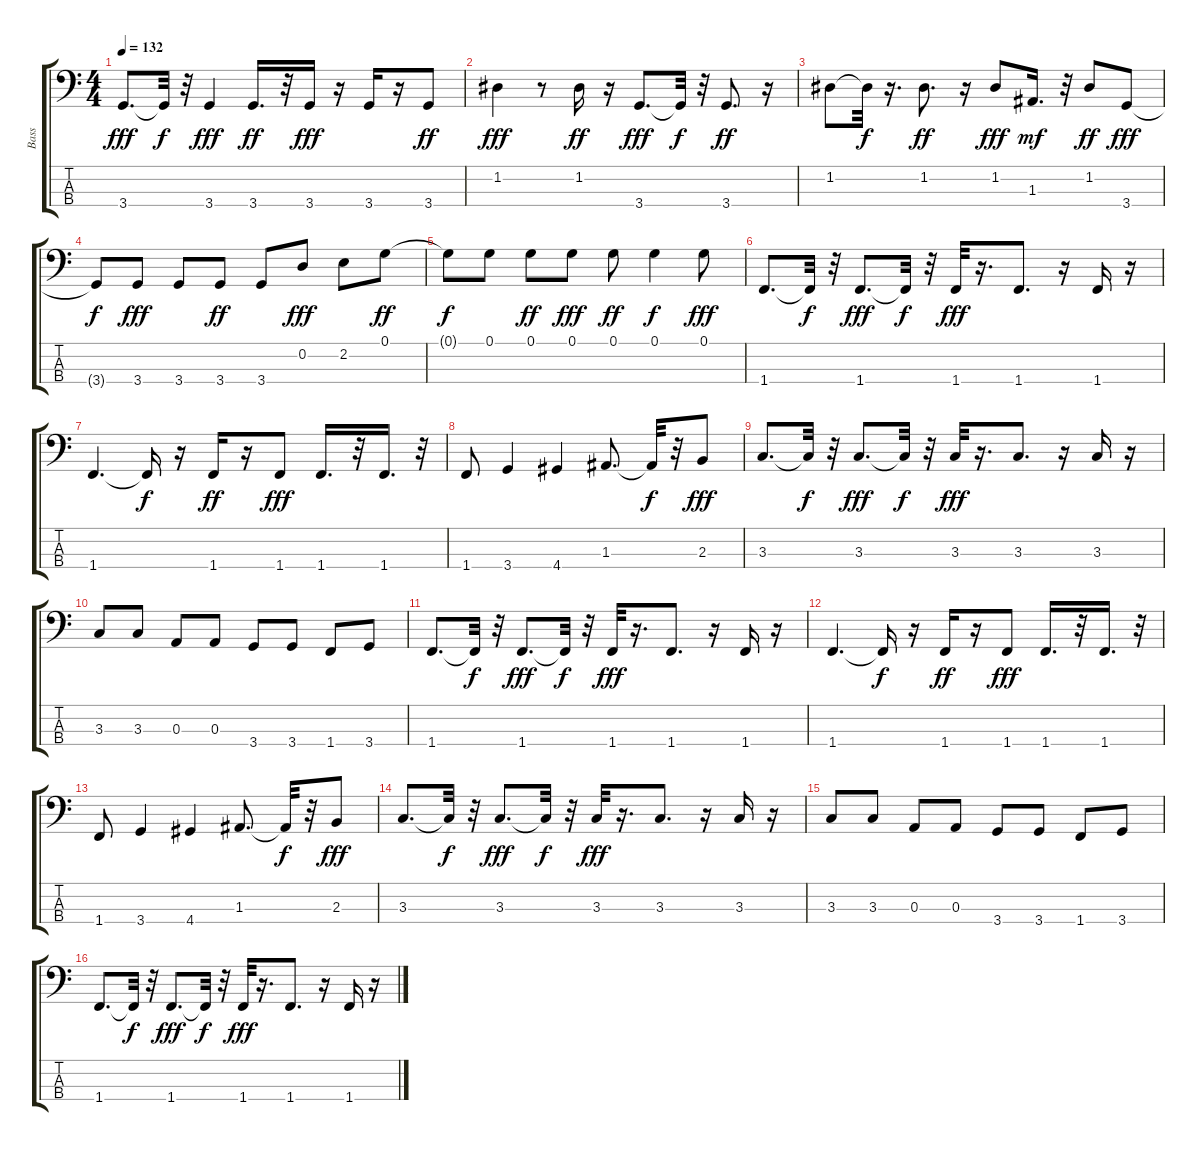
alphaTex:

\track ("Bass" "Bass") {instrument synthbass2}
\staff {score tabs}
\tuning (G2 D2 A1 E1) {hide}
\ts (4 4)
\tempo 132
\clef f4
\ks c
3.4.8{d dy fff} 3.4{t}.32{dy f} r.32 3.4.4{dy fff} 3.4.16{d dy ff} r.32 3.4.16{dy fff} r.16 3.4.16 r.16 3.4.8{dy ff} |
1.2.4{dy fff} r.8 1.2.16{dy ff} r.16 3.4.8{d dy fff} 3.4{t}.32{dy f} r.32 3.4.8{d dy ff} r.16 |
1.2.8 1.2{t}.32{dy f} r.16{d} 1.2.8{d dy ff} r.16 1.2.8{dy fff} 1.3.16{d dy mf} r.32 1.2.8{dy ff} 3.4.8{dy fff} |
3.4{t}.8{dy f} 3.4.8{dy fff} 3.4.8 3.4.8{dy ff} 3.4.8 0.2.8{dy fff} 2.2.8 0.1.8{dy ff} |
0.1{t}.8{dy f} 0.1.8 0.1.8{dy ff} 0.1.8{dy fff} 0.1.8{dy ff} 0.1.4{dy f} 0.1.8{dy fff} |
1.4.8{d} 1.4{t}.32{dy f} r.32 1.4.8{d dy fff} 1.4{t}.32{dy f} r.32 1.4.32{dy fff} r.16{d} 1.4.8{d} r.16 1.4.16 r.16 |
1.4.4{d} 1.4{t}.16{dy f} r.16 1.4.16{dy ff} r.16 1.4.8{dy fff} 1.4.16{d} r.32 1.4.16{d} r.32 |
1.4.8 3.4.4 4.4.4 1.3.8{d} 1.3{t}.32{dy f} r.32 2.3.8{dy fff} |
3.3.8{d} 3.3{t}.32{dy f} r.32 3.3.8{d dy fff} 3.3{t}.32{dy f} r.32 3.3.32{dy fff} r.16{d} 3.3.8{d} r.16 3.3.16 r.16 |
3.3.8 3.3.8 0.3.8 0.3.8 3.4.8 3.4.8 1.4.8 3.4.8 |
1.4.8{d} 1.4{t}.32{dy f} r.32 1.4.8{d dy fff} 1.4{t}.32{dy f} r.32 1.4.32{dy fff} r.16{d} 1.4.8{d} r.16 1.4.16 r.16 |
1.4.4{d} 1.4{t}.16{dy f} r.16 1.4.16{dy ff} r.16 1.4.8{dy fff} 1.4.16{d} r.32 1.4.16{d} r.32 |
1.4.8 3.4.4 4.4.4 1.3.8{d} 1.3{t}.32{dy f} r.32 2.3.8{dy fff} |
3.3.8{d} 3.3{t}.32{dy f} r.32 3.3.8{d dy fff} 3.3{t}.32{dy f} r.32 3.3.32{dy fff} r.16{d} 3.3.8{d} r.16 3.3.16 r.16 |
3.3.8 3.3.8 0.3.8 0.3.8 3.4.8 3.4.8 1.4.8 3.4.8 |
1.4.8{d} 1.4{t}.32{dy f} r.32 1.4.8{d dy fff} 1.4{t}.32{dy f} r.32 1.4.32{dy fff} r.16{d} 1.4.8{d} r.16 1.4.16 r.16
